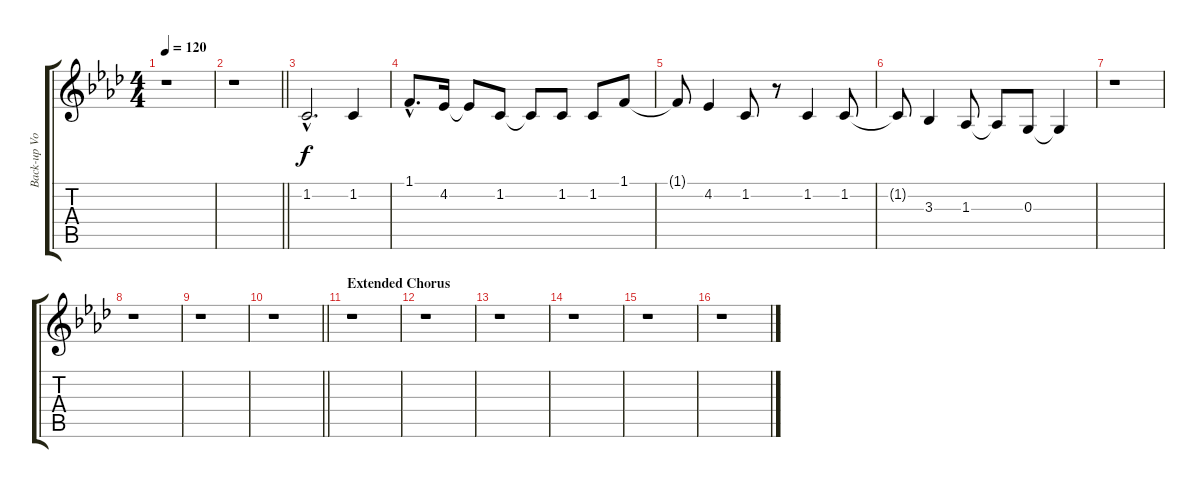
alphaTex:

\track ("Back-up Vocals" "Back-up Vo") {instrument clarinet}
\staff {score tabs}
\tuning (E4 B3 G3 D3 A2 E2) {hide}
\ts (4 4)
\tempo 120
\clef g2
\ks fminor
r.1{dy f} |
\barLineRight lightlight
r.1 |
1.2{hac}.2{d} 1.2.4 |
1.1{hac}.8{d} 4.2.16 4.2{t}.8 1.2.8 1.2{t}.8 1.2.8 1.2.8 1.1.8 |
1.1{t}.8 4.2.4 1.2.8 r.8 1.2.4 1.2.8 |
1.2{t}.8 3.3.4 1.3.8 1.3{t}.8 0.3.8 0.3{t}.4 |
r.1 |
r.1 |
r.1 |
\barLineRight lightlight
r.1 |
\section ("" "Extended Chorus")
r.1 |
r.1 |
r.1 |
r.1 |
r.1 |
r.1
